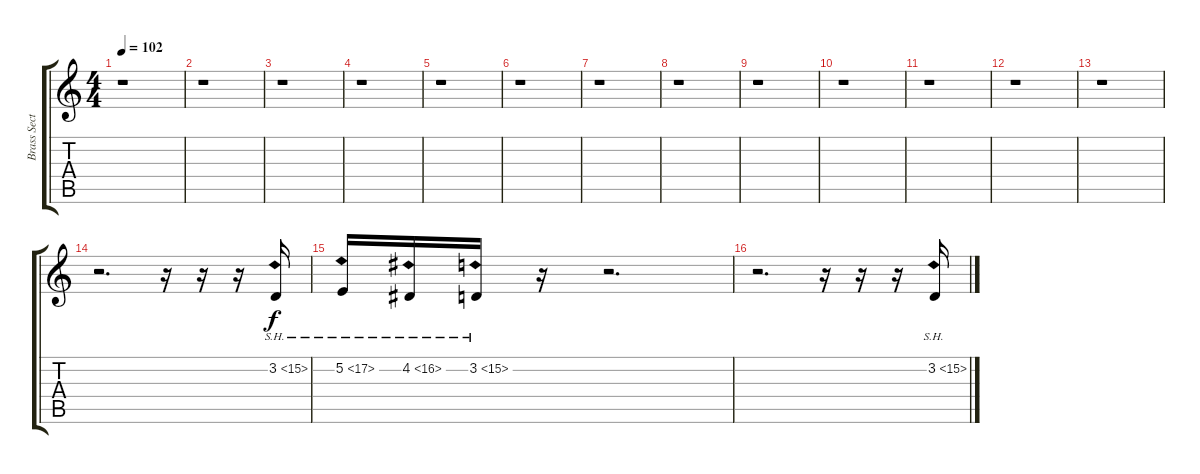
\track ("Brass Section" "Brass Sect") {instrument tremolostrings}
\staff {score tabs}
\tuning (E4 B3 G3 D3 A2 E2) {hide}
\ts (4 4)
\tempo 102
\clef g2
\ks c
r.1{dy f} |
r.1 |
r.1 |
r.1 |
r.1 |
r.1 |
r.1 |
r.1 |
r.1 |
r.1 |
r.1 |
r.1 |
r.1 |
r.2{d} r.16 r.16 r.16 3.2{sh 12}.16 |
5.2{sh 12}.16 4.2{sh 12}.16 3.2{sh 12}.16 r.16 r.2{d} |
r.2{d} r.16 r.16 r.16 3.2{sh 12}.16
